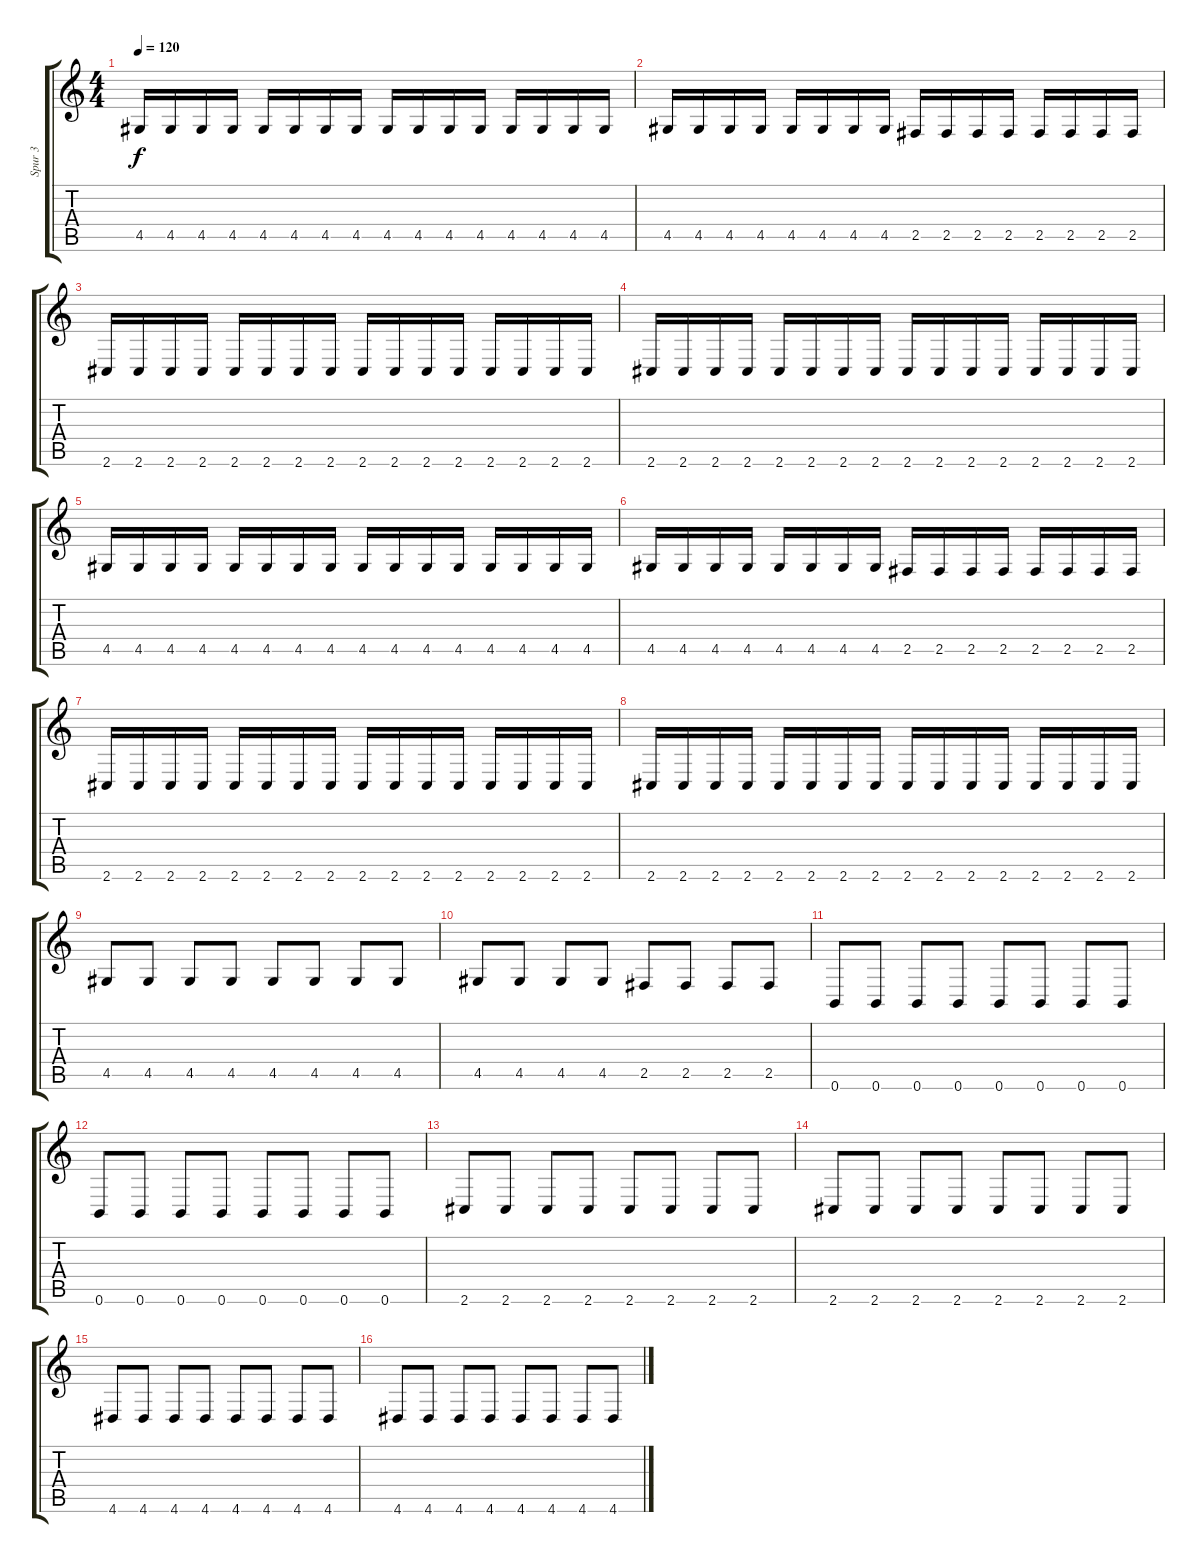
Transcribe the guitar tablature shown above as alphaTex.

\track ("Spur 3" "Spur 3") {instrument electricbassfinger}
\staff {score tabs}
\tuning (B3 Gb3 D3 A2 E2 B1) {hide}
\ts (4 4)
\tempo 120
\clef g2
\ks c
4.5.16{dy f} 4.5.16 4.5.16 4.5.16 4.5.16 4.5.16 4.5.16 4.5.16 4.5.16 4.5.16 4.5.16 4.5.16 4.5.16 4.5.16 4.5.16 4.5.16 |
4.5.16 4.5.16 4.5.16 4.5.16 4.5.16 4.5.16 4.5.16 4.5.16 2.5.16 2.5.16 2.5.16 2.5.16 2.5.16 2.5.16 2.5.16 2.5.16 |
2.6.16 2.6.16 2.6.16 2.6.16 2.6.16 2.6.16 2.6.16 2.6.16 2.6.16 2.6.16 2.6.16 2.6.16 2.6.16 2.6.16 2.6.16 2.6.16 |
2.6.16 2.6.16 2.6.16 2.6.16 2.6.16 2.6.16 2.6.16 2.6.16 2.6.16 2.6.16 2.6.16 2.6.16 2.6.16 2.6.16 2.6.16 2.6.16 |
4.5.16 4.5.16 4.5.16 4.5.16 4.5.16 4.5.16 4.5.16 4.5.16 4.5.16 4.5.16 4.5.16 4.5.16 4.5.16 4.5.16 4.5.16 4.5.16 |
4.5.16 4.5.16 4.5.16 4.5.16 4.5.16 4.5.16 4.5.16 4.5.16 2.5.16 2.5.16 2.5.16 2.5.16 2.5.16 2.5.16 2.5.16 2.5.16 |
2.6.16 2.6.16 2.6.16 2.6.16 2.6.16 2.6.16 2.6.16 2.6.16 2.6.16 2.6.16 2.6.16 2.6.16 2.6.16 2.6.16 2.6.16 2.6.16 |
2.6.16 2.6.16 2.6.16 2.6.16 2.6.16 2.6.16 2.6.16 2.6.16 2.6.16 2.6.16 2.6.16 2.6.16 2.6.16 2.6.16 2.6.16 2.6.16 |
4.5.8 4.5.8 4.5.8 4.5.8 4.5.8 4.5.8 4.5.8 4.5.8 |
4.5.8 4.5.8 4.5.8 4.5.8 2.5.8 2.5.8 2.5.8 2.5.8 |
0.6.8 0.6.8 0.6.8 0.6.8 0.6.8 0.6.8 0.6.8 0.6.8 |
0.6.8 0.6.8 0.6.8 0.6.8 0.6.8 0.6.8 0.6.8 0.6.8 |
2.6.8 2.6.8 2.6.8 2.6.8 2.6.8 2.6.8 2.6.8 2.6.8 |
2.6.8 2.6.8 2.6.8 2.6.8 2.6.8 2.6.8 2.6.8 2.6.8 |
4.6.8 4.6.8 4.6.8 4.6.8 4.6.8 4.6.8 4.6.8 4.6.8 |
4.6.8 4.6.8 4.6.8 4.6.8 4.6.8 4.6.8 4.6.8 4.6.8
